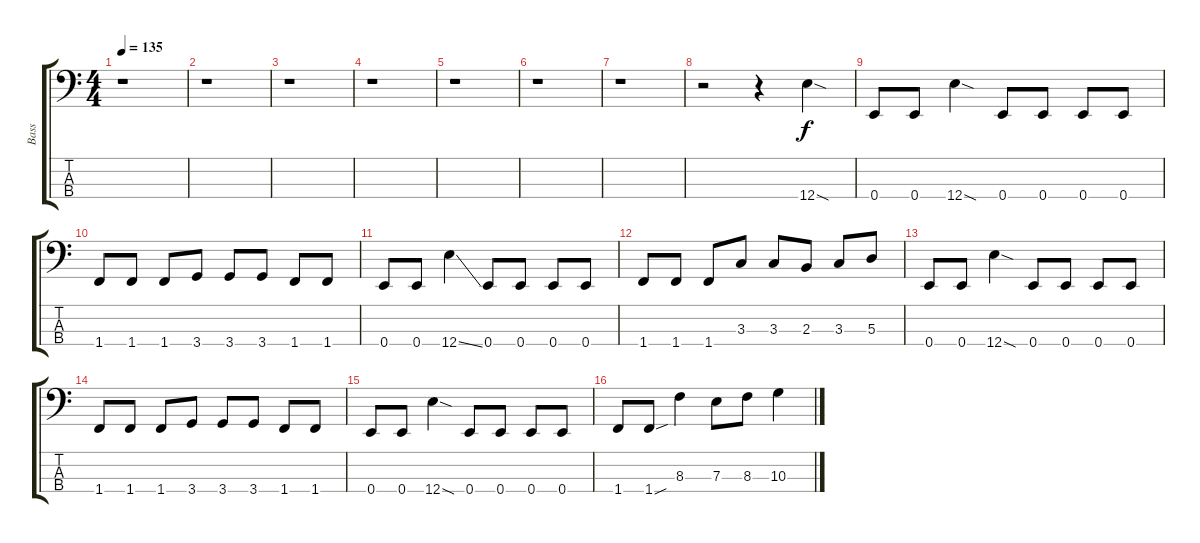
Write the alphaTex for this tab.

\track ("Bass" "Bass") {instrument electricbasspick}
\staff {score tabs}
\tuning (G2 D2 A1 E1) {hide}
\ts (4 4)
\tempo 135
\clef f4
\ks c
r.1{dy f instrument electricbasspick} |
r.1 |
r.1 |
r.1 |
r.1 |
r.1 |
r.1 |
r.2 r.4 12.4{sod}.4 |
0.4.8 0.4.8 12.4{sod}.4 0.4.8 0.4.8 0.4.8 0.4.8 |
1.4.8 1.4.8 1.4.8 3.4.8 3.4.8 3.4.8 1.4.8 1.4.8 |
0.4.8 0.4.8 12.4{ss}.4 0.4.8 0.4.8 0.4.8 0.4.8 |
1.4.8 1.4.8 1.4.8 3.3.8 3.3.8 2.3.8 3.3.8 5.3.8 |
0.4.8 0.4.8 12.4{sod}.4 0.4.8 0.4.8 0.4.8 0.4.8 |
1.4.8 1.4.8 1.4.8 3.4.8 3.4.8 3.4.8 1.4.8 1.4.8 |
0.4.8 0.4.8 12.4{sod}.4 0.4.8 0.4.8 0.4.8 0.4.8 |
1.4.8 1.4{sou}.8 8.3.4 7.3.8 8.3.8 10.3.4
